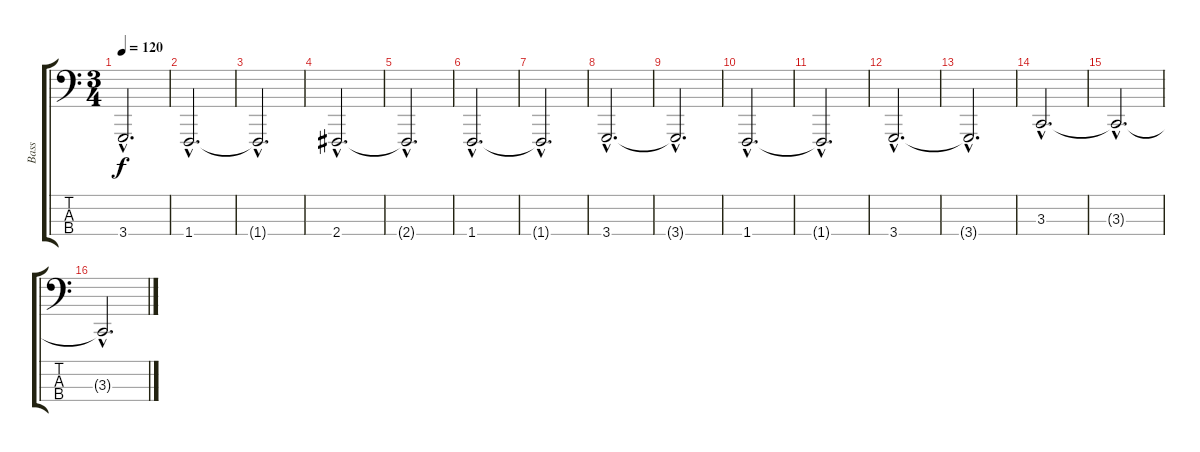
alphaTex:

\track ("Bass" "Bass") {instrument slapbass2}
\staff {score tabs}
\tuning (G2 D2 A0 E0) {hide}
\ts (3 4)
\tempo 120
\clef f4
\ks c
3.4{hac t}.2{d dy f} |
1.4{hac}.2{d} |
1.4{hac t}.2{d} |
2.4{hac}.2{d} |
2.4{hac t}.2{d} |
1.4{hac}.2{d} |
1.4{hac t}.2{d} |
3.4{hac}.2{d} |
3.4{hac t}.2{d} |
1.4{hac}.2{d} |
1.4{hac t}.2{d} |
3.4{hac}.2{d} |
3.4{hac t}.2{d} |
3.3{hac}.2{d} |
3.3{hac t}.2{d} |
3.3{hac t}.2{d}
